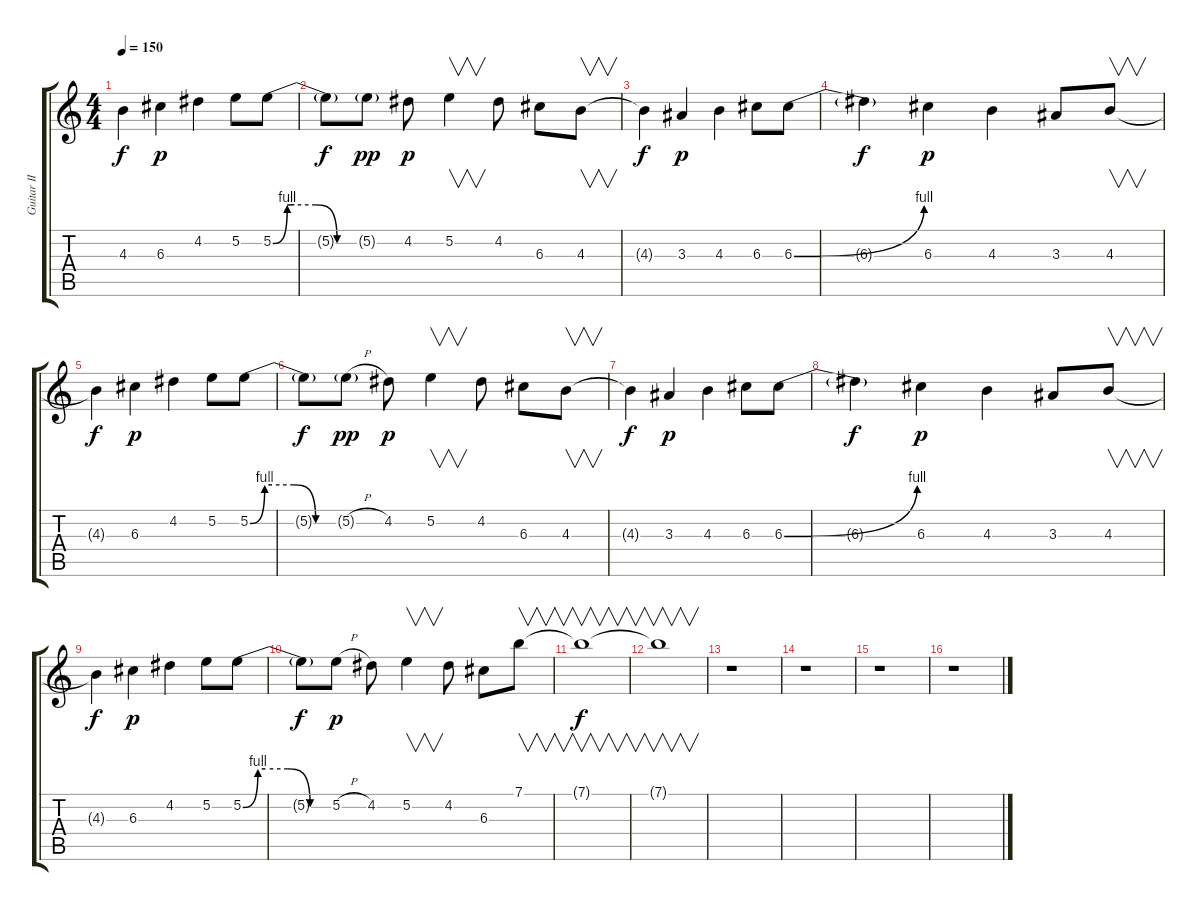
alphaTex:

\track ("Guitar II" "Guitar II") {instrument overdrivenguitar}
\staff {score tabs}
\tuning (E4 B3 G3 D3 A2 E2) {hide}
\ts (4 4)
\tempo 150
\clef g2
\ks c
4.3{t}.4{dy f} 6.3.4{dy p} 4.2.4 5.2.8 5.2{be (custom 0 0 10 4 15 4 30 4 45 0 60 0)}.8 |
5.2{t}.8{dy f} 5.2{g}.8{dy pp} 4.2.8{dy p} 5.2.4{v} 4.2.8 6.3.8 4.3.8{v} |
4.3{t}.4{dy f} 3.3.4{dy p} 4.3.4 6.3.8 6.3{be (bend 0 0 60 4)}.8 |
6.3{t}.4{dy f} 6.3.4{dy p} 4.3.4 3.3.8 4.3.8{v} |
4.3{t}.4{dy f} 6.3.4{dy p} 4.2.4 5.2.8 5.2{be (custom 0 0 10 4 15 4 30 4 45 0 60 0)}.8 |
5.2{t}.8{dy f} 5.2{h g}.8{dy pp} 4.2.8{dy p} 5.2.4{v} 4.2.8 6.3.8 4.3.8{v} |
4.3{t}.4{dy f} 3.3.4{dy p} 4.3.4 6.3.8 6.3{be (bend 0 0 60 4)}.8 |
6.3{t}.4{dy f} 6.3.4{dy p} 4.3.4 3.3.8 4.3.8{v} |
4.3{t}.4{dy f} 6.3.4{dy p} 4.2.4 5.2.8 5.2{be (custom 0 0 10 4 15 4 30 4 45 0 60 0)}.8 |
5.2{t}.8{dy f} 5.2{h}.8{dy p} 4.2.8 5.2.4{v} 4.2.8 6.3.8 7.1.8{v} |
7.1{t}.1{v dy f} |
7.1{t}.1{v} |
r.1 |
r.1 |
r.1 |
r.1
